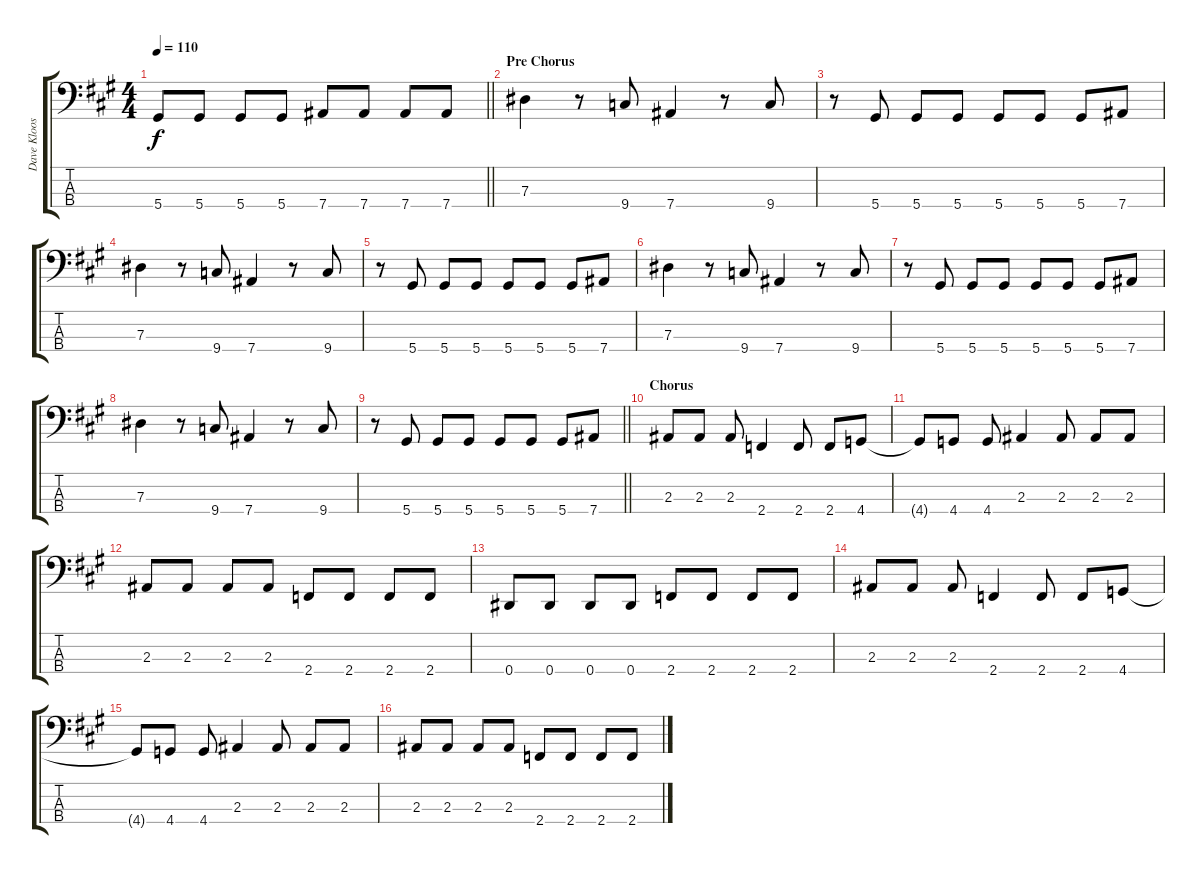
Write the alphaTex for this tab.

\track ("Dave Kloos" "Dave Kloos") {instrument electricbasspick}
\staff {score tabs}
\tuning (Gb2 Db2 Ab1 Eb1) {hide}
\ts (4 4)
\tempo 110
\clef f4
\barLineRight lightlight
\ks a
5.4.8{dy f} 5.4.8 5.4.8 5.4.8 7.4.8 7.4.8 7.4.8 7.4.8 |
\section ("" "Pre Chorus")
7.3.4 r.8 9.4.8 7.4.4 r.8 9.4.8 |
r.8 5.4.8 5.4.8 5.4.8 5.4.8 5.4.8 5.4.8 7.4.8 |
7.3.4 r.8 9.4.8 7.4.4 r.8 9.4.8 |
r.8 5.4.8 5.4.8 5.4.8 5.4.8 5.4.8 5.4.8 7.4.8 |
7.3.4 r.8 9.4.8 7.4.4 r.8 9.4.8 |
r.8 5.4.8 5.4.8 5.4.8 5.4.8 5.4.8 5.4.8 7.4.8 |
7.3.4 r.8 9.4.8 7.4.4 r.8 9.4.8 |
\barLineRight lightlight
r.8 5.4.8 5.4.8 5.4.8 5.4.8 5.4.8 5.4.8 7.4.8 |
\section ("" "Chorus")
2.3.8 2.3.8 2.3.8 2.4.4 2.4.8 2.4.8 4.4.8 |
4.4{t}.8 4.4.8 4.4.8 2.3.4 2.3.8 2.3.8 2.3.8 |
2.3.8 2.3.8 2.3.8 2.3.8 2.4.8 2.4.8 2.4.8 2.4.8 |
0.4.8 0.4.8 0.4.8 0.4.8 2.4.8 2.4.8 2.4.8 2.4.8 |
2.3.8 2.3.8 2.3.8 2.4.4 2.4.8 2.4.8 4.4.8 |
4.4{t}.8 4.4.8 4.4.8 2.3.4 2.3.8 2.3.8 2.3.8 |
2.3.8 2.3.8 2.3.8 2.3.8 2.4.8 2.4.8 2.4.8 2.4.8
